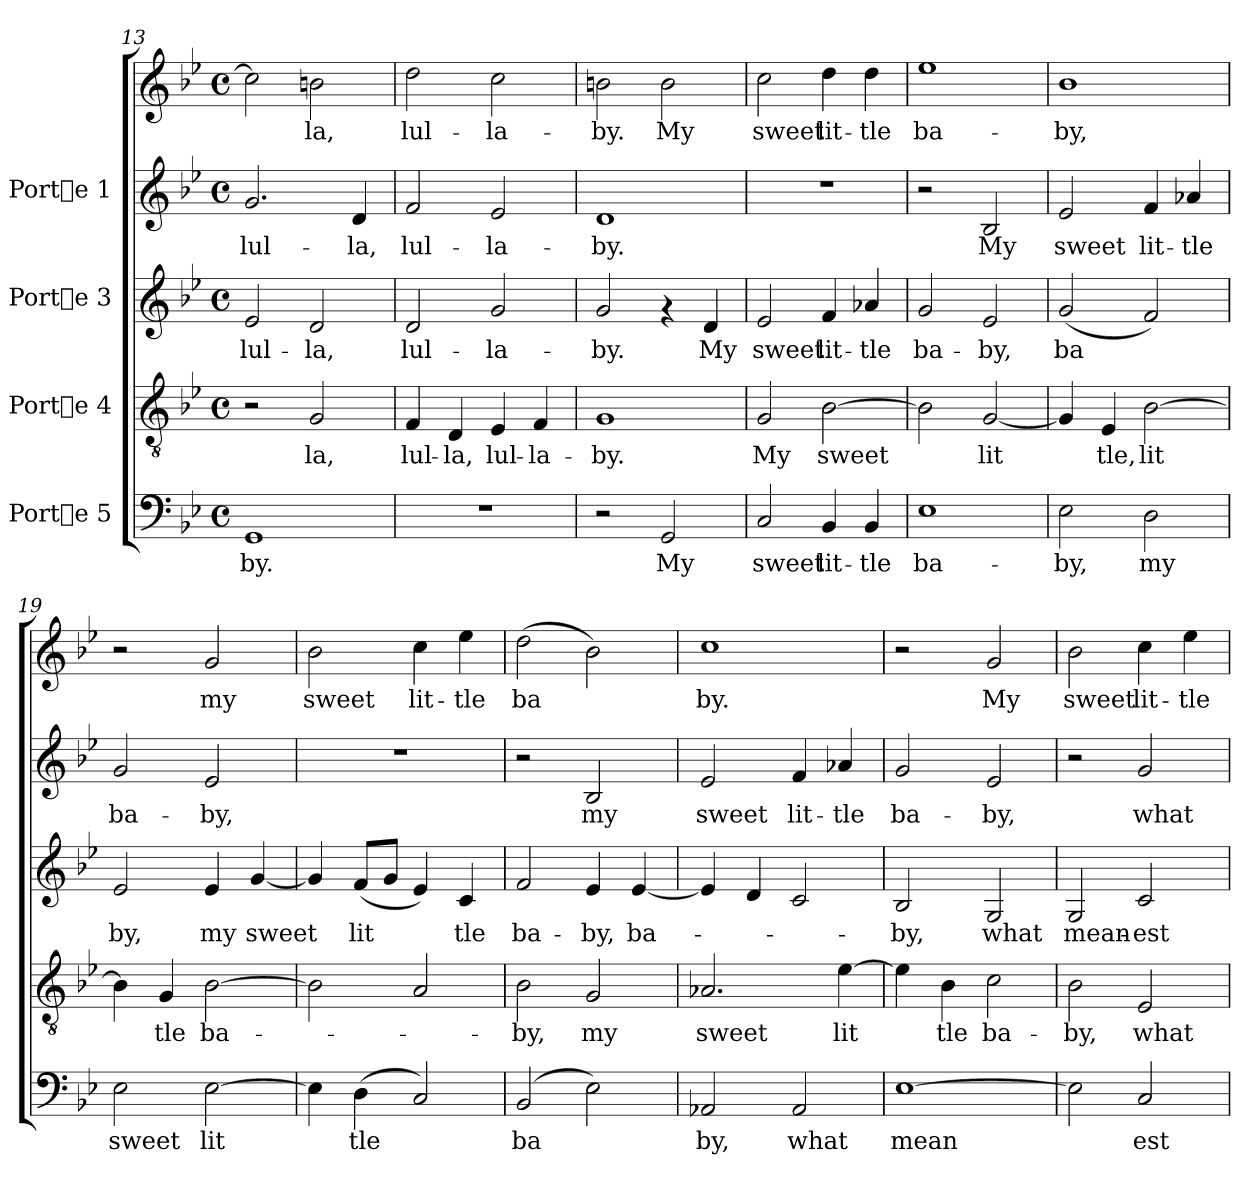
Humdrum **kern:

**kern	**text	**kern	**text	**kern	**text	**kern	**text	**kern	**text
*part4	*part4	*part3	*part3	*part2	*part2	*part1	*part1	*part1	*part1
*staff5	*staff5	*staff4	*staff4	*staff3	*staff3	*staff2	*staff2	*staff1	*staff1
*I"Porte 5	*	*I"Porte 4	*	*I"Porte 3	*	*I"Porte 1	*	*	*
*clefF4	*	*clefGv2	*	*clefG2	*	*clefG2	*	*clefG2	*
*k[b-e-]	*	*k[b-e-]	*	*k[b-e-]	*	*k[b-e-]	*	*k[b-e-]	*
*B-:	*	*B-:	*	*B-:	*	*B-:	*	*B-:	*
*M4/4	*	*M4/4	*	*M4/4	*	*M4/4	*	*M4/4	*
*met(c)	*	*met(c)	*	*met(c)	*	*met(c)	*	*met(c)	*
=13	=13	=13	=13	=13	=13	=13	=13	=13	=13
!	!LO:LY:b:cj	!	!	!	!LO:LY:b:cj	!	!LO:LY:b:cj	!	!LO:LY:b:cj
1GG	-by.	2r	.	2e-/	lul-	2.g/	lul-	2cc\]	-
!	!	!	!LO:LY:b:cj	!	!LO:LY:b:cj	!	!	!	!LO:LY:b:cj
.	.	2G/	la,	2d/	-la,	.	.	2bn\	la,
!	!	!	!	!	!	!	!LO:LY:b:cj	!	!
.	.	.	.	.	.	4d/	-la,	.	.
=14	=14	=14	=14	=14	=14	=14	=14	=14	=14
!	!	!	!LO:LY:b:cj	!	!LO:LY:b:cj	!	!LO:LY:b:cj	!	!LO:LY:b:cj
1r	.	4F/	lul-	2d/	lul-	2f/	-lul-	2dd\	lul-
!	!	!	!LO:LY:b:cj	!	!	!	!	!	!
.	.	4D/	-la,	.	.	.	.	.	.
!	!	!	!LO:LY:b:cj	!	!LO:LY:b:cj	!	!LO:LY:b:cj	!	!LO:LY:b:cj
.	.	4E-/	lul-	2g/	-la-	2e-/	-la-	2cc\	-la-
!	!	!	!LO:LY:b:cj	!	!	!	!	!	!
.	.	4F/	-la-	.	.	.	.	.	.
!!LO:LB:g=z
=15	=15	=15	=15	=15	=15	=15	=15	=15	=15
!	!	!	!LO:LY:b:cj	!	!LO:LY:b:cj	!	!LO:LY:b:cj	!	!LO:LY:b:cj
2r	.	1G	-by.	2g/	-by.	1d	by.	2bn\	-by.
!	!LO:LY:b:cj	!	!	!	!	!	!	!	!LO:LY:b:cj
2GG/	My	.	.	4rf	.	.	.	2b\	My
!	!	!	!	!	!LO:LY:b:cj	!	!	!	!
.	.	.	.	4d/	My	.	.	.	.
=16	=16	=16	=16	=16	=16	=16	=16	=16	=16
!	!LO:LY:b:cj	!	!LO:LY:b:cj	!	!LO:LY:b:cj	!	!	!	!LO:LY:b:cj
2C/	sweet	2G/	My	2e-/	sweet	1r	.	2cc\	sweet
!	!LO:LY:b:cj	!	!LO:LY:b:cj	!	!LO:LY:b:cj	!	!	!	!LO:LY:b:cj
4BB-/	lit-	[>2B-\	sweet	4f/	lit-	.	.	4dd\	lit-
!	!LO:LY:b:cj	!	!	!	!LO:LY:b:cj	!	!	!	!LO:LY:b:cj
4BB-/	-tle	.	.	4a-X/	-tle	.	.	4dd\	-tle
=17	=17	=17	=17	=17	=17	=17	=17	=17	=17
!	!LO:LY:b:cj	!	!LO:LY:b:cj	!	!LO:LY:b:cj	!	!	!	!LO:LY:b:cj
1E-	ba-	2B-\]	.	2g/	ba-	2r	.	1ee-	ba-
!	!	!	!LO:LY:b:cj	!	!LO:LY:b:cj	!	!LO:LY:b:cj	!	!
.	.	[<2G/	lit-	2e-/	-by,	2B-/	-My	.	.
=18	=18	=18	=18	=18	=18	=18	=18	=18	=18
!	!LO:LY:b:cj	!	!LO:LY:b:cj	!	!LO:LY:b:cj	!	!LO:LY:b:cj	!	!LO:LY:b:cj
2E-\	-by,	4G/]	-	(<2g/	ba-	2e-/	sweet	1b-	by,
!	!	!	!LO:LY:b:cj	!	!	!	!	!	!
.	.	4E-/	tle,	.	.	.	.	.	.
!	!LO:LY:b:cj	!	!LO:LY:b:cj	!	!LO:LY:b:cj	!	!LO:LY:b:cj	!	!
2D\	my	[>2B-\	lit-	2f/)	--	4f/	lit-	.	.
!	!	!	!	!	!	!	!LO:LY:b:cj	!	!
.	.	.	.	.	.	4a-X/	-tle	.	.
=19	=19	=19	=19	=19	=19	=19	=19	=19	=19
!	!LO:LY:b:cj	!	!LO:LY:b:cj	!	!LO:LY:b:cj	!	!LO:LY:b:cj	!	!
2E-\	sweet	4B-\]	-	2e-/	-by,	2g/	ba-	2r	.
!	!	!	!LO:LY:b:cj	!	!	!	!	!	!
.	.	4G/	tle	.	.	.	.	.	.
!	!LO:LY:b:cj	!	!LO:LY:b:cj	!	!LO:LY:b:cj	!	!LO:LY:b:cj	!	!LO:LY:b:cj
[>2E-\	lit-	[>2B-\	ba-	4e-/	my	2e-/	-by,	2g/	my
!	!	!	!	!	!LO:LY:b:cj	!	!	!	!
.	.	.	.	[<4g/	sweet	.	.	.	.
=20	=20	=20	=20	=20	=20	=20	=20	=20	=20
!	!LO:LY:b:cj	!	!	!	!LO:LY:b:cj	!	!	!	!LO:LY:b:cj
4E-\]	-	2B-\]	.	4g/]	.	1r	.	2b-\	sweet
!	!LO:LY:b:cj	!	!	!	!LO:LY:b:cj	!	!	!	!
(>4D\	tle	.	.	(<8f/L	lit-	.	.	.	.
!	!	!	!	!	!LO:LY:b:cj	!	!	!	!
.	.	.	.	8g/J	-	.	.	.	.
!	!LO:LY:b:cj	!	!	!	!LO:LY:b:cj	!	!	!	!LO:LY:b:cj
2C/)	.	2A/	.	4e-/)	.	.	.	4cc\	lit-
!	!	!	!	!	!LO:LY:b:cj	!	!	!	!LO:LY:b:cj
.	.	.	.	4c/	tle	.	.	4ee-\	-tle
!!LO:PB:g=z
=21	=21	=21	=21	=21	=21	=21	=21	=21	=21
!	!LO:LY:b:cj	!	!LO:LY:b:cj	!	!LO:LY:b:cj	!	!	!	!LO:LY:b:cj
(<2BB-/	ba-	2B-\	-by,	2f/	ba-	2r	.	(>2dd\	ba-
!	!LO:LY:b:cj	!	!LO:LY:b:cj	!	!LO:LY:b:cj	!	!LO:LY:b:cj	!	!LO:LY:b:cj
2E-\)	--	2G/	my	4e-/	-by,	2B-/	-my	2b-\)	--
!	!	!	!	!	!LO:LY:b:cj	!	!	!	!
.	.	.	.	[<4e-/	ba-	.	.	.	.
=22	=22	=22	=22	=22	=22	=22	=22	=22	=22
!	!LO:LY:b:cj	!	!LO:LY:b:cj	!	!	!	!LO:LY:b:cj	!	!LO:LY:b:cj
2AA-X/	-by,	2.A-X/	sweet	4e-/]	.	2e-/	sweet	1cc	by.
.	.	.	.	4d/	.	.	.	.	.
!	!LO:LY:b:cj	!	!	!	!	!	!LO:LY:b:cj	!	!
2AA-/	what	.	.	2c/	.	4f/	lit-	.	.
!	!	!	!LO:LY:b:cj	!	!	!	!LO:LY:b:cj	!	!
.	.	[>4e-\	lit-	.	.	4a-X/	-tle	.	.
=23	=23	=23	=23	=23	=23	=23	=23	=23	=23
!	!LO:LY:b:cj	!	!LO:LY:b:cj	!	!LO:LY:b:cj	!	!LO:LY:b:cj	!	!
[>1E-	mean-	4e-\]	-	2B-/	-by,	2g/	ba-	2r	.
!	!	!	!LO:LY:b:cj	!	!	!	!	!	!
.	.	4B-\	tle	.	.	.	.	.	.
!	!	!	!LO:LY:b:cj	!	!LO:LY:b:cj	!	!LO:LY:b:cj	!	!LO:LY:b:cj
.	.	2c\	ba-	2G/	what	2e-/	-by,	2g/	My
=24	=24	=24	=24	=24	=24	=24	=24	=24	=24
!	!LO:LY:b:cj	!	!LO:LY:b:cj	!	!LO:LY:b:cj	!	!	!	!LO:LY:b:cj
2E-\]	-	2B-\	-by,	2G/	mean-	2r	.	2b-\	sweet
!	!LO:LY:b:cj	!	!LO:LY:b:cj	!	!LO:LY:b:cj	!	!LO:LY:b:cj	!	!LO:LY:b:cj
2C/	est	2E-/	what	2c/	-est	2g/	what	4cc\	lit-
!	!	!	!	!	!	!	!	!	!LO:LY:b:cj
.	.	.	.	.	.	.	.	4ee-\	-tle
=	=	=	=	=	=	=	=	=	=
*-	*-	*-	*-	*-	*-	*-	*-	*-	*-
